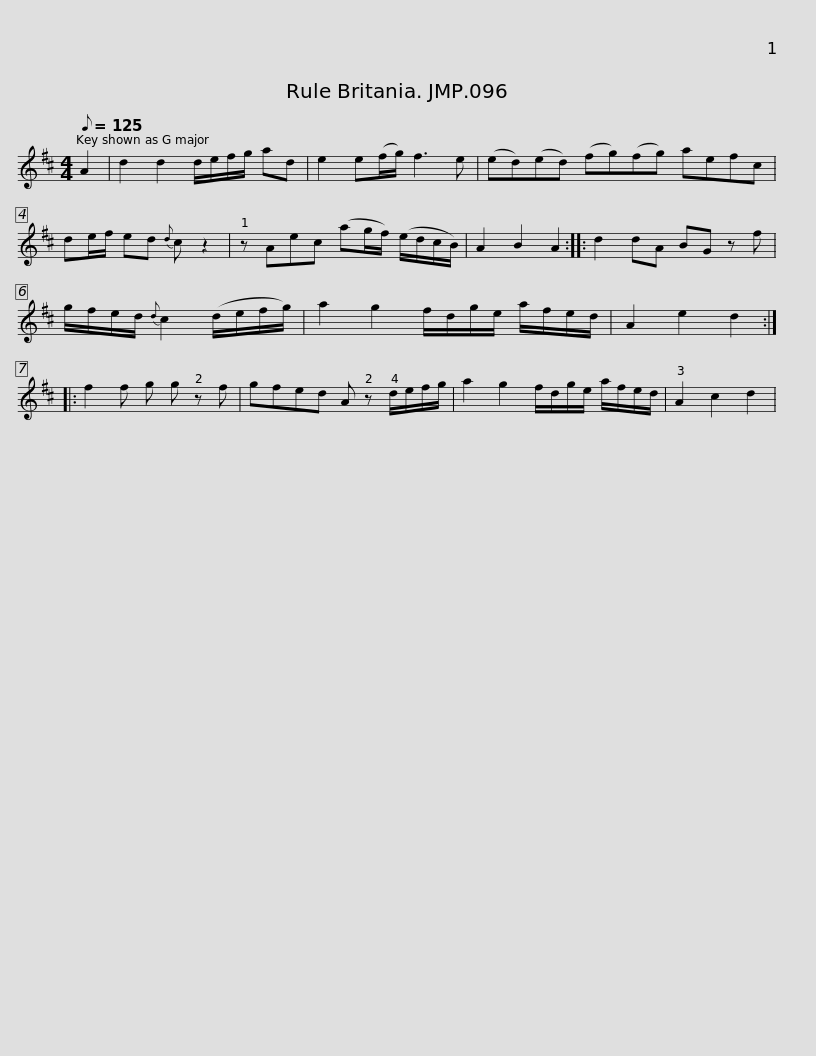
X:1
L:1/8
Q:1/8=125
M:4/4
I:linebreak $
K:D
V:1 treble
V:1
 A2 | d2 d2 d/e/f/g/ ad | e2 e(f/g/) f3 e | (ed)(ed) (fg)(fg) aefc | de/f/ ed{d} c z2 |$ %5
 z Aec (ag/f/) (e/d/c/B/) | A2 B2 A2 :: d2 dA BG z f | g/f/e/d/{d} c2 (d/e/f/g/) | a2 g2 f/d/g/e/ a/f/e/d/ |$ %10
 A2 e2 d2 :: f2 f g g z f | gfed A z d/e/f/g/ | a2 g2 f/d/g/e/ a/f/e/d/ | A2 c2 d2 | %15
